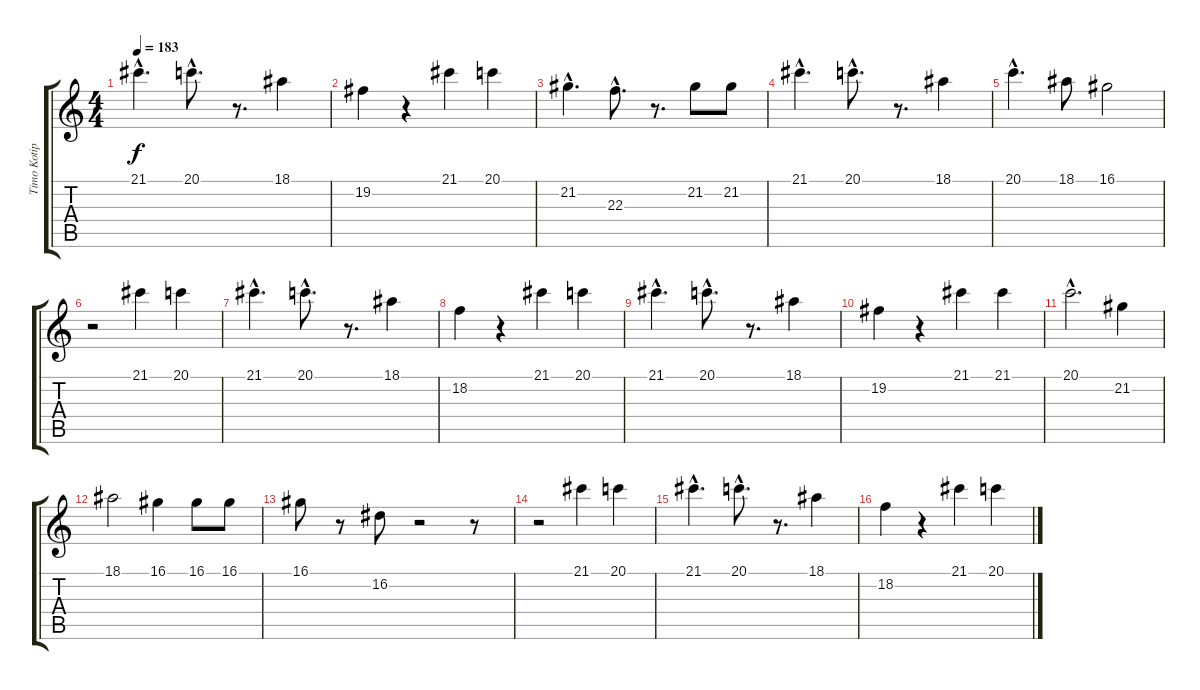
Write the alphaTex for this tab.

\track ("Timo Kotipelto" "Timo Kotip") {instrument lead3calliope}
\staff {score tabs}
\tuning (E4 B3 G3 D3 A2 E2) {hide}
\ts (4 4)
\tempo 183
\clef g2
\ks c
21.1{hac}.4{d dy f} 20.1{hac}.8{d} r.8{d} 18.1.4 |
19.2.4 r.4 21.1.4 20.1.4 |
21.2{hac}.4{d} 22.3{hac}.8{d} r.8{d} 21.2.8 21.2.8 |
21.1{hac}.4{d} 20.1{hac}.8{d} r.8{d} 18.1.4 |
20.1{hac}.4{d} 18.1.8 16.1.2 |
r.2 21.1.4 20.1.4 |
21.1{hac}.4{d} 20.1{hac}.8{d} r.8{d} 18.1.4 |
18.2.4 r.4 21.1.4 20.1.4 |
21.1{hac}.4{d} 20.1{hac}.8{d} r.8{d} 18.1.4 |
19.2.4 r.4 21.1.4 21.1.4 |
20.1{hac}.2{d} 21.2.4 |
18.1.2 16.1.4 16.1.8 16.1.8 |
16.1.8 r.8 16.2.8 r.2 r.8 |
r.2 21.1.4 20.1.4 |
21.1{hac}.4{d} 20.1{hac}.8{d} r.8{d} 18.1.4 |
18.2.4 r.4 21.1.4 20.1.4
